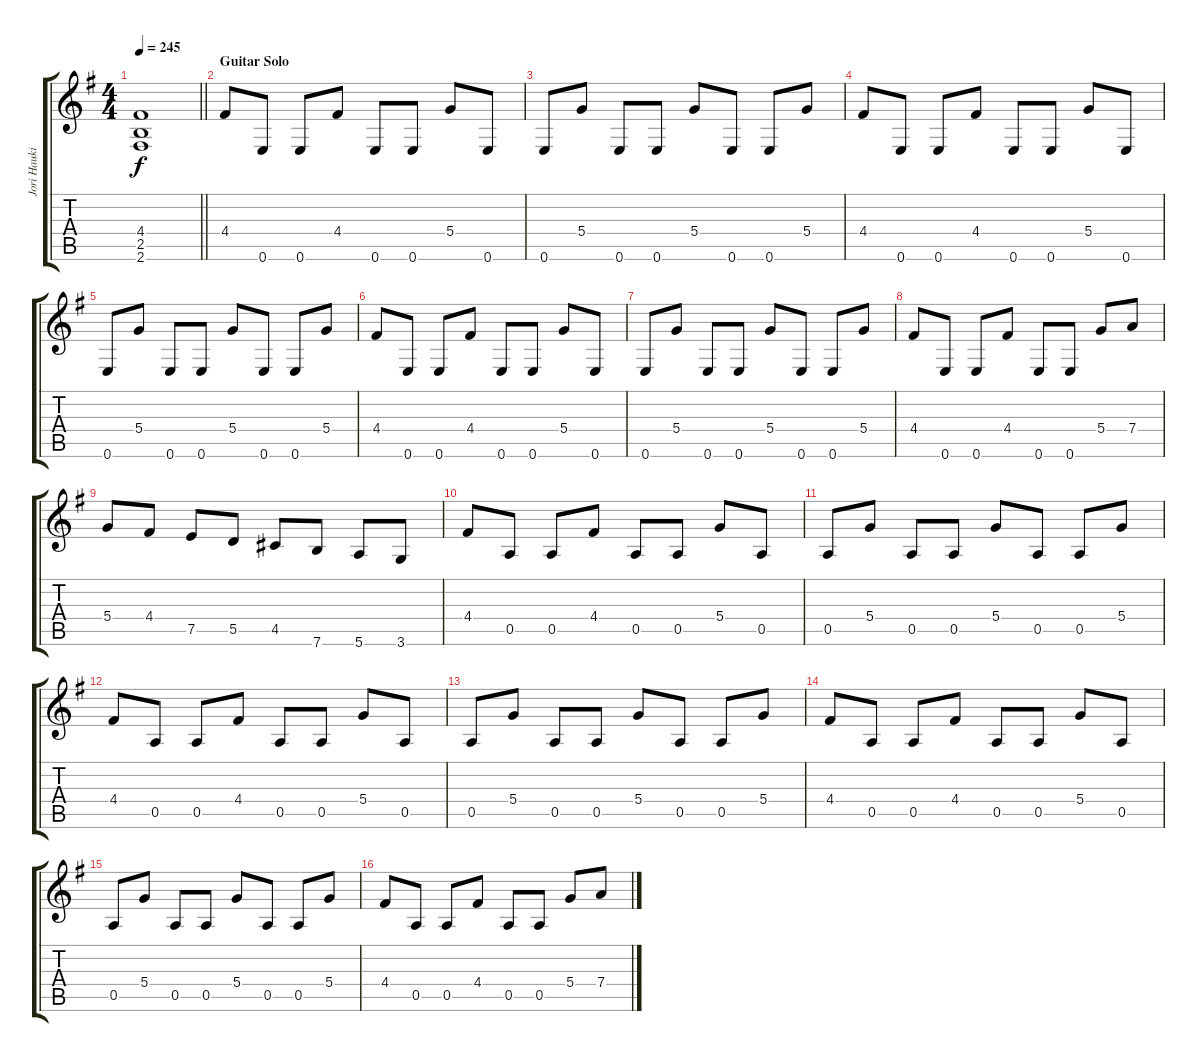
\track ("Jori Haukio (guitar)" "Jori Hauki") {instrument distortionguitar}
\staff {score tabs}
\tuning (E4 B3 G3 D3 A2 E2) {hide}
\ts (4 4)
\tempo 245
\clef g2
\barLineRight lightlight
\ks eminor
(4.4{t} 2.5{t} 2.6{t}).1{dy f} |
\section ("" "Guitar Solo")
4.4.8 0.6.8 0.6.8 4.4.8 0.6.8 0.6.8 5.4.8 0.6.8 |
0.6.8 5.4.8 0.6.8 0.6.8 5.4.8 0.6.8 0.6.8 5.4.8 |
4.4.8 0.6.8 0.6.8 4.4.8 0.6.8 0.6.8 5.4.8 0.6.8 |
0.6.8 5.4.8 0.6.8 0.6.8 5.4.8 0.6.8 0.6.8 5.4.8 |
4.4.8 0.6.8 0.6.8 4.4.8 0.6.8 0.6.8 5.4.8 0.6.8 |
0.6.8 5.4.8 0.6.8 0.6.8 5.4.8 0.6.8 0.6.8 5.4.8 |
4.4.8 0.6.8 0.6.8 4.4.8 0.6.8 0.6.8 5.4.8 7.4.8 |
5.4.8 4.4.8 7.5.8 5.5.8 4.5.8 7.6.8 5.6.8 3.6.8 |
4.4.8 0.5.8 0.5.8 4.4.8 0.5.8 0.5.8 5.4.8 0.5.8 |
0.5.8 5.4.8 0.5.8 0.5.8 5.4.8 0.5.8 0.5.8 5.4.8 |
4.4.8 0.5.8 0.5.8 4.4.8 0.5.8 0.5.8 5.4.8 0.5.8 |
0.5.8 5.4.8 0.5.8 0.5.8 5.4.8 0.5.8 0.5.8 5.4.8 |
4.4.8 0.5.8 0.5.8 4.4.8 0.5.8 0.5.8 5.4.8 0.5.8 |
0.5.8 5.4.8 0.5.8 0.5.8 5.4.8 0.5.8 0.5.8 5.4.8 |
4.4.8 0.5.8 0.5.8 4.4.8 0.5.8 0.5.8 5.4.8 7.4.8
